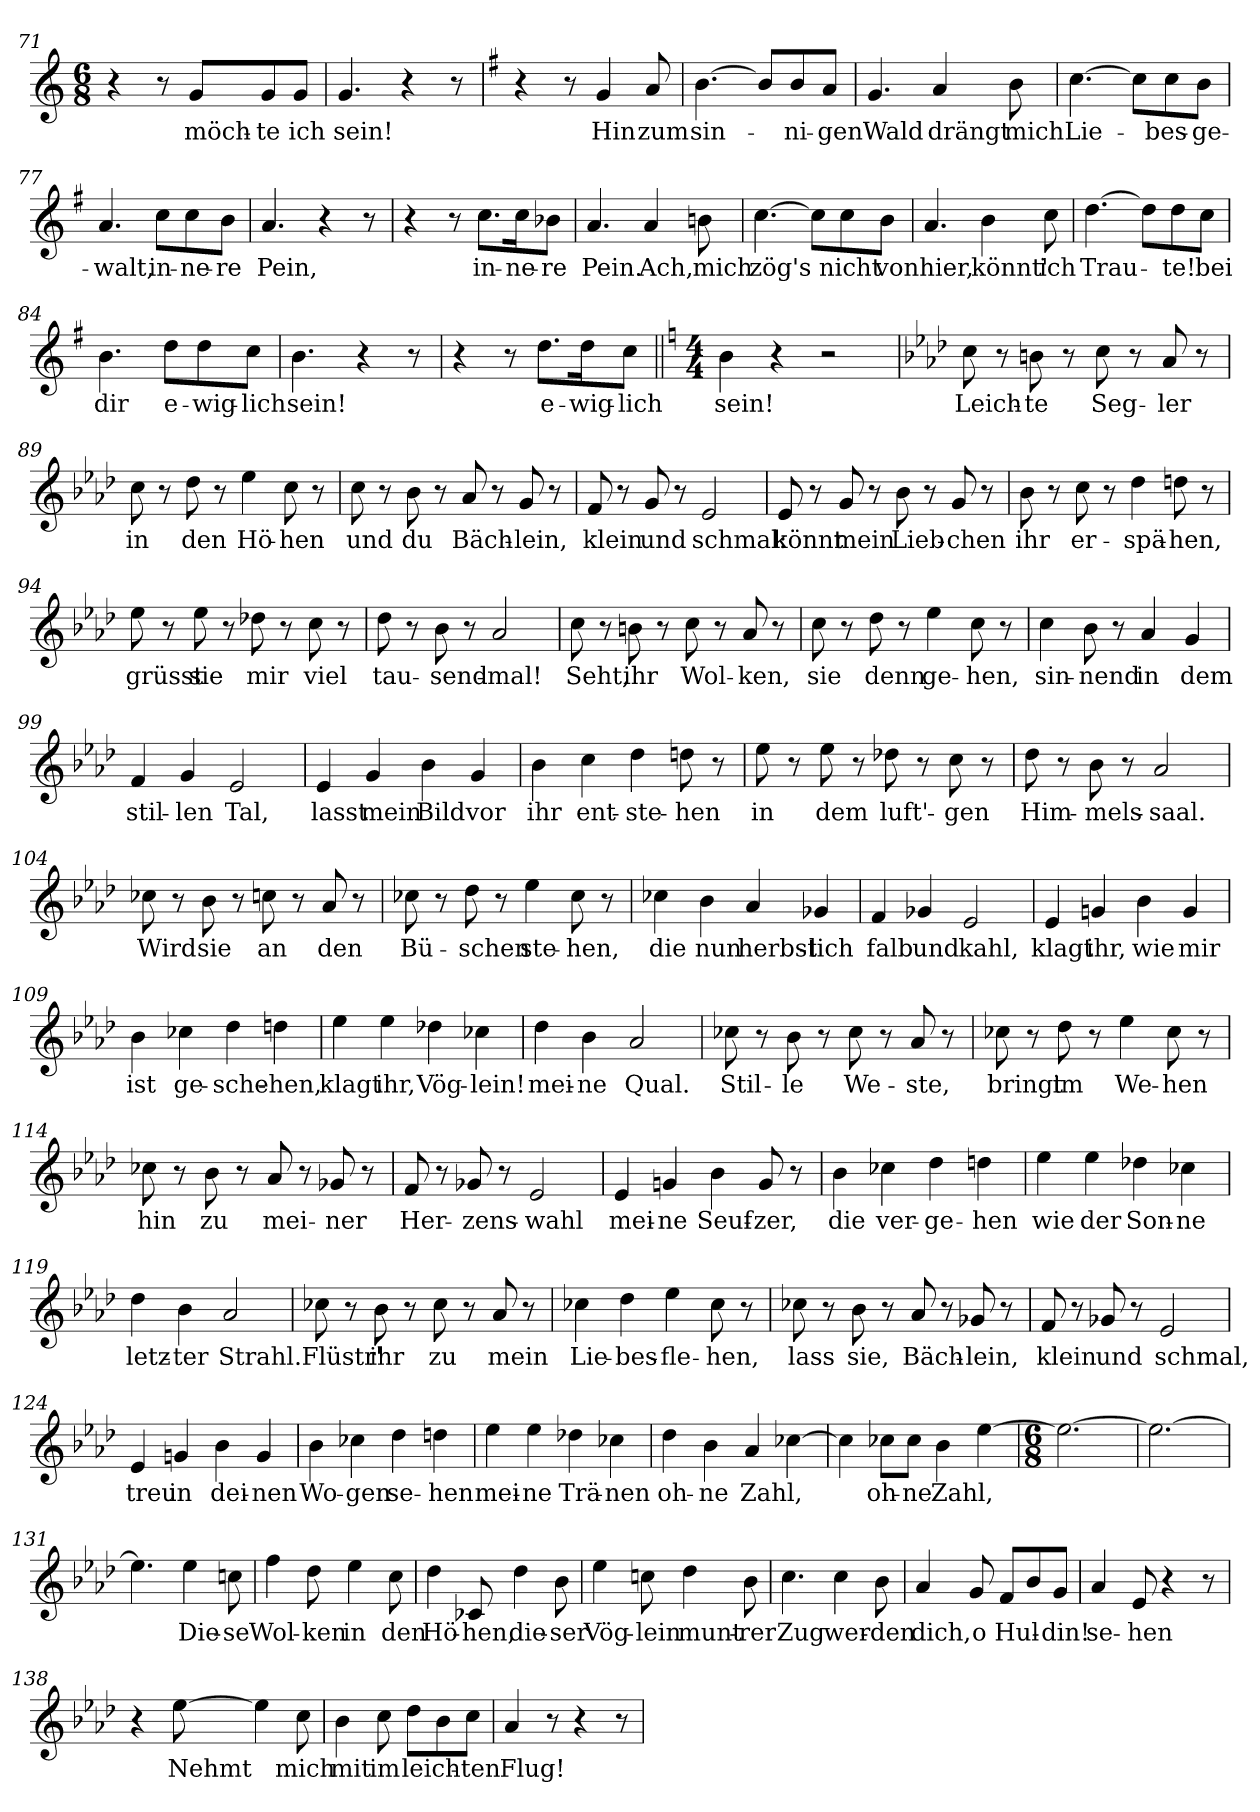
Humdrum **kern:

**kern	**text
*part1	*part1
*staff1	*staff1
*clefG2	*
*k[]	*
*M6/8	*
=71	=71
4r	.
8r	.
!	!LO:LY:b
8g/L	möch-
!	!LO:LY:b
8g/	-te
!	!LO:LY:b
8g/J	ich
!!LO:PB:g=z
=72	=72
!	!LO:LY:b
4.g/	sein!
4r	.
8r	.
=73	=73
*k[f#]	*
4r	.
8r	.
!	!LO:LY:b
4g/	Hin
!	!LO:LY:b
8a/	zum
=74	=74
!	!LO:LY:b
[4.b\	sin-
8b/L]	.
!	!LO:LY:b
8b/	-ni-
!	!LO:LY:b
8a/J	-gen
=75	=75
!	!LO:LY:b
4.g/	Wald
!	!LO:LY:b
4a/	drängt
!	!LO:LY:b
8b\	mich
=76	=76
!	!LO:LY:b
[4.cc\	Lie-
8cc\L]	.
!	!LO:LY:b
8cc\	-bes-
!	!LO:LY:b
8b\J	-ge-
=77	=77
!	!LO:LY:b
4.a/	-walt,
!	!LO:LY:b
8cc\L	in-
!	!LO:LY:b
8cc\	-ne-
!	!LO:LY:b
8b\J	-re
=78	=78
!	!LO:LY:b
4.a/	Pein,
4r	.
8r	.
=79	=79
4r	.
8r	.
!	!LO:LY:b
8.cc\L	in-
!	!LO:LY:b
16cc\K	-ne-
!	!LO:LY:b
8b-X\J	-re
!!LO:LB:g=z
=80	=80
!	!LO:LY:b
4.a/	Pein.
!	!LO:LY:b
4a/	Ach,
!	!LO:LY:b
8bn\	mich
=81	=81
!	!LO:LY:b
[4.cc\	zög's
8cc\L]	.
!	!LO:LY:b
8cc\	nicht
!	!LO:LY:b
8b\J	von
=82	=82
!	!LO:LY:b
4.a/	hier,
!	!LO:LY:b
4b\	könnt'
!	!LO:LY:b
8cc\	ich
=83	=83
!	!LO:LY:b
[4.dd\	Trau-
8dd\L]	.
!	!LO:LY:b
8dd\	-te!
!	!LO:LY:b
8cc\J	bei
=84	=84
!	!LO:LY:b
4.b\	dir
!	!LO:LY:b
8dd\L	e-
!	!LO:LY:b
8dd\	-wig-
!	!LO:LY:b
8cc\J	-lich
=85	=85
!	!LO:LY:b
4.b\	sein!
4r	.
8r	.
=86	=86
4r	.
8r	.
!	!LO:LY:b
8.dd\L	e-
!	!LO:LY:b
16dd\K	-wig-
!	!LO:LY:b
8cc\J	-lich
!!LO:LB:g=z
=87||	=87||
*k[]	*
*M4/4	*
!	!LO:LY:b
4b\	-sein!
4r	.
2r	.
=88	=88
*k[b-e-a-d-]	*
!	!LO:LY:b
8cc\	Leich-
8r	.
!	!LO:LY:b
8bn\	-te
8r	.
!	!LO:LY:b
8cc\	Seg-
8r	.
!	!LO:LY:b
8a-/	-ler
8r	.
=89	=89
!	!LO:LY:b
8cc\	in
8r	.
!	!LO:LY:b
8dd-\	den
8r	.
!	!LO:LY:b
4ee-\	Hö-
!	!LO:LY:b
8cc\	-hen
8r	.
=90	=90
!	!LO:LY:b
8cc\	und
8r	.
!	!LO:LY:b
8b-\	du
8r	.
!	!LO:LY:b
8a-/	Bäch-
8r	.
!	!LO:LY:b
8g/	-lein,
8r	.
=91	=91
!	!LO:LY:b
8f/	klein
8r	.
!	!LO:LY:b
8g/	und
8r	.
!	!LO:LY:b
2e-/	schmal:
!!LO:LB:g=z
=92	=92
!	!LO:LY:b
8e-/	könnt
8r	.
!	!LO:LY:b
8g/	mein
8r	.
!	!LO:LY:b
8b-\	Lieb-
8r	.
!	!LO:LY:b
8g/	-chen
8r	.
=93	=93
!	!LO:LY:b
8b-\	ihr
8r	.
!	!LO:LY:b
8cc\	er-
8r	.
!	!LO:LY:b
4dd-\	-spä-
!	!LO:LY:b
8ddn\	-hen,
8r	.
=94	=94
!	!LO:LY:b
8ee-\	grüsst
8r	.
!	!LO:LY:b
8ee-\	sie
8r	.
!	!LO:LY:b
8dd-X\	mir
8r	.
!	!LO:LY:b
8cc\	viel
8r	.
=95	=95
!	!LO:LY:b
8dd-\	tau-
8r	.
!	!LO:LY:b
8b-\	-send-
8r	.
!	!LO:LY:b
2a-/	-mal!
=96	=96
!	!LO:LY:b
8cc\	Seht,
8r	.
!	!LO:LY:b
8bn\	ihr
8r	.
!	!LO:LY:b
8cc\	Wol-
8r	.
!	!LO:LY:b
8a-/	-ken,
8r	.
!!LO:LB:g=z
=97	=97
!	!LO:LY:b
8cc\	sie
8r	.
!	!LO:LY:b
8dd-\	denn
8r	.
!	!LO:LY:b
4ee-\	ge-
!	!LO:LY:b
8cc\	-hen,
8r	.
=98	=98
!	!LO:LY:b
4cc\	sin-
!	!LO:LY:b
8b-\	-nend
8r	.
!	!LO:LY:b
4a-/	in
!	!LO:LY:b
4g/	dem
=99	=99
!	!LO:LY:b
4f/	stil-
!	!LO:LY:b
4g/	-len
!	!LO:LY:b
2e-/	Tal,
=100	=100
!	!LO:LY:b
4e-/	lasst
!	!LO:LY:b
4g/	mein
!	!LO:LY:b
4b-\	Bild
!	!LO:LY:b
4g/	vor
=101	=101
!	!LO:LY:b
4b-\	ihr
!	!LO:LY:b
4cc\	ent-
!	!LO:LY:b
4dd-\	-ste-
!	!LO:LY:b
8ddn\	-hen
8r	.
=102	=102
!	!LO:LY:b
8ee-\	in
8r	.
!	!LO:LY:b
8ee-\	dem
8r	.
!	!LO:LY:b
8dd-X\	luft'-
8r	.
!	!LO:LY:b
8cc\	-gen
8r	.
!!LO:LB:g=z
=103	=103
!	!LO:LY:b
8dd-\	Him-
8r	.
!	!LO:LY:b
8b-\	-mels-
8r	.
!	!LO:LY:b
2a-/	-saal.
=104	=104
!	!LO:LY:b
8cc-X\	Wird
8r	.
!	!LO:LY:b
8b-\	sie
8r	.
!	!LO:LY:b
8ccn\	an
8r	.
!	!LO:LY:b
8a-/	den
8r	.
=105	=105
!	!LO:LY:b
8cc-X\	Bü-
8r	.
!	!LO:LY:b
8dd-\	-schen
8r	.
!	!LO:LY:b
4ee-\	ste-
!	!LO:LY:b
8cc-\	-hen,
8r	.
=106	=106
!	!LO:LY:b
4cc-X\	die
!	!LO:LY:b
4b-\	nun
!	!LO:LY:b
4a-/	herbst-
!	!LO:LY:b
4g-X/	-lich
=107	=107
!	!LO:LY:b
4f/	falb
!	!LO:LY:b
4g-X/	und
!	!LO:LY:b
2e-/	kahl,
=108	=108
!	!LO:LY:b
4e-/	klagt
!	!LO:LY:b
4gn/	ihr,
!	!LO:LY:b
4b-\	wie
!	!LO:LY:b
4g/	mir
!!LO:LB:g=z
=109	=109
!	!LO:LY:b
4b-\	ist
!	!LO:LY:b
4cc-X\	ge-
!	!LO:LY:b
4dd-\	-sche-
!	!LO:LY:b
4ddn\	-hen,
=110	=110
!	!LO:LY:b
4ee-\	klagt
!	!LO:LY:b
4ee-\	ihr,
!	!LO:LY:b
4dd-X\	Vög-
!	!LO:LY:b
4cc-X\	-lein!
=111	=111
!	!LO:LY:b
4dd-\	mei-
!	!LO:LY:b
4b-\	-ne
!	!LO:LY:b
2a-/	Qual.
=112	=112
!	!LO:LY:b
8cc-X\	Stil-
8r	.
!	!LO:LY:b
8b-\	-le
8r	.
!	!LO:LY:b
8cc-\	We-
8r	.
!	!LO:LY:b
8a-/	-ste,
8r	.
=113	=113
!	!LO:LY:b
8cc-X\	bringt
8r	.
!	!LO:LY:b
8dd-\	im
8r	.
!	!LO:LY:b
4ee-\	We-
!	!LO:LY:b
8cc-\	-hen
8r	.
=114	=114
!	!LO:LY:b
8cc-X\	hin
8r	.
!	!LO:LY:b
8b-\	zu
8r	.
!	!LO:LY:b
8a-/	mei-
8r	.
!	!LO:LY:b
8g-X/	-ner
8r	.
!!LO:LB:g=z
=115	=115
!	!LO:LY:b
8f/	Her-
8r	.
!	!LO:LY:b
8g-X/	-zens-
8r	.
!	!LO:LY:b
2e-/	-wahl
=116	=116
!	!LO:LY:b
4e-/	mei-
!	!LO:LY:b
4gn/	-ne
!	!LO:LY:b
4b-\	Seuf-
!	!LO:LY:b
8g/	-zer,
8r	.
=117	=117
!	!LO:LY:b
4b-\	die
!	!LO:LY:b
4cc-X\	ver-
!	!LO:LY:b
4dd-\	-ge-
!	!LO:LY:b
4ddn\	-hen
=118	=118
!	!LO:LY:b
4ee-\	wie
!	!LO:LY:b
4ee-\	der
!	!LO:LY:b
4dd-X\	Son-
!	!LO:LY:b
4cc-X\	-ne
=119	=119
!	!LO:LY:b
4dd-\	letz-
!	!LO:LY:b
4b-\	-ter
!	!LO:LY:b
2a-/	Strahl.
=120	=120
!	!LO:LY:b
8cc-X\	Flüstr'
8r	.
!	!LO:LY:b
8b-\	ihr
8r	.
!	!LO:LY:b
8cc-\	zu
8r	.
!	!LO:LY:b
8a-/	mein
8r	.
!!LO:LB:g=z
=121	=121
!	!LO:LY:b
4cc-X\	Lie-
!	!LO:LY:b
4dd-\	-bes-
!	!LO:LY:b
4ee-\	-fle-
!	!LO:LY:b
8cc-\	-hen,
8r	.
=122	=122
!	!LO:LY:b
8cc-X\	lass
8r	.
!	!LO:LY:b
8b-\	sie,
8r	.
!	!LO:LY:b
8a-/	Bäch-
8r	.
!	!LO:LY:b
8g-X/	-lein,
8r	.
=123	=123
!	!LO:LY:b
8f/	klein
8r	.
!	!LO:LY:b
8g-X/	und
8r	.
!	!LO:LY:b
2e-/	schmal,
=124	=124
!	!LO:LY:b
4e-/	treu
!	!LO:LY:b
4gn/	in
!	!LO:LY:b
4b-\	dei-
!	!LO:LY:b
4g/	-nen
=125	=125
!	!LO:LY:b
4b-\	Wo-
!	!LO:LY:b
4cc-X\	-gen
!	!LO:LY:b
4dd-\	se-
!	!LO:LY:b
4ddn\	-hen
=126	=126
!	!LO:LY:b
4ee-\	mei-
!	!LO:LY:b
4ee-\	-ne
!	!LO:LY:b
4dd-X\	Trä-
!	!LO:LY:b
4cc-X\	-nen
!!LO:LB:g=z
=127	=127
!	!LO:LY:b
4dd-\	oh-
!	!LO:LY:b
4b-\	-ne
!	!LO:LY:b
4a-/	Zahl,
[4cc-X\	.
=128	=128
4cc-\]	.
!	!LO:LY:b
8cc-X\L	oh-
!	!LO:LY:b
8cc-\J	-ne
!	!LO:LY:b
4b-\	Zahl,
[4ee-\	.
=129	=129
*M6/8	*
2.ee-\_	.
=130	=130
2.ee-\_	.
=131	=131
4.ee-\]	.
!	!LO:LY:b
4ee-\	Die-
!	!LO:LY:b
8ccn\	-se
=132	=132
!	!LO:LY:b
4ff\	Wol-
!	!LO:LY:b
8dd-\	-ken
!	!LO:LY:b
4ee-\	in
!	!LO:LY:b
8cc\	den
=133	=133
!	!LO:LY:b
4dd-\	Hö-
!	!LO:LY:b
8c-X/	-hen,
!	!LO:LY:b
4dd-\	die-
!	!LO:LY:b
8b-\	-ser
=134	=134
!	!LO:LY:b
4ee-\	Vög-
!	!LO:LY:b
8ccn\	-lein
!	!LO:LY:b
4dd-\	munt-
!	!LO:LY:b
8b-\	-rer
!!LO:LB:g=z
=135	=135
!	!LO:LY:b
4.cc\	Zug
!	!LO:LY:b
4cc\	wer-
!	!LO:LY:b
8b-\	-den
=136	=136
!	!LO:LY:b
4a-/	dich,
!	!LO:LY:b
8g/	o
!	!LO:LY:b
8f/L	Hul-
8b-/	.
!	!LO:LY:b
8g/J	-din!
=137	=137
!	!LO:LY:b
4a-/	se-
!	!LO:LY:b
8e-/	-hen
4r	.
8r	.
=138	=138
4r	.
!	!LO:LY:b
[8ee-\	Nehmt
4ee-\]	.
!	!LO:LY:b
8cc\	mich
=139	=139
!	!LO:LY:b
4b-\	mit
!	!LO:LY:b
8cc\	im
!	!LO:LY:b
8dd-\L	leich-
8b-\	.
!	!LO:LY:b
8cc\J	-ten
=140	=140
!	!LO:LY:b
4a-/	Flug!
8r	.
4r	.
8r	.
=	=
*-	*-
